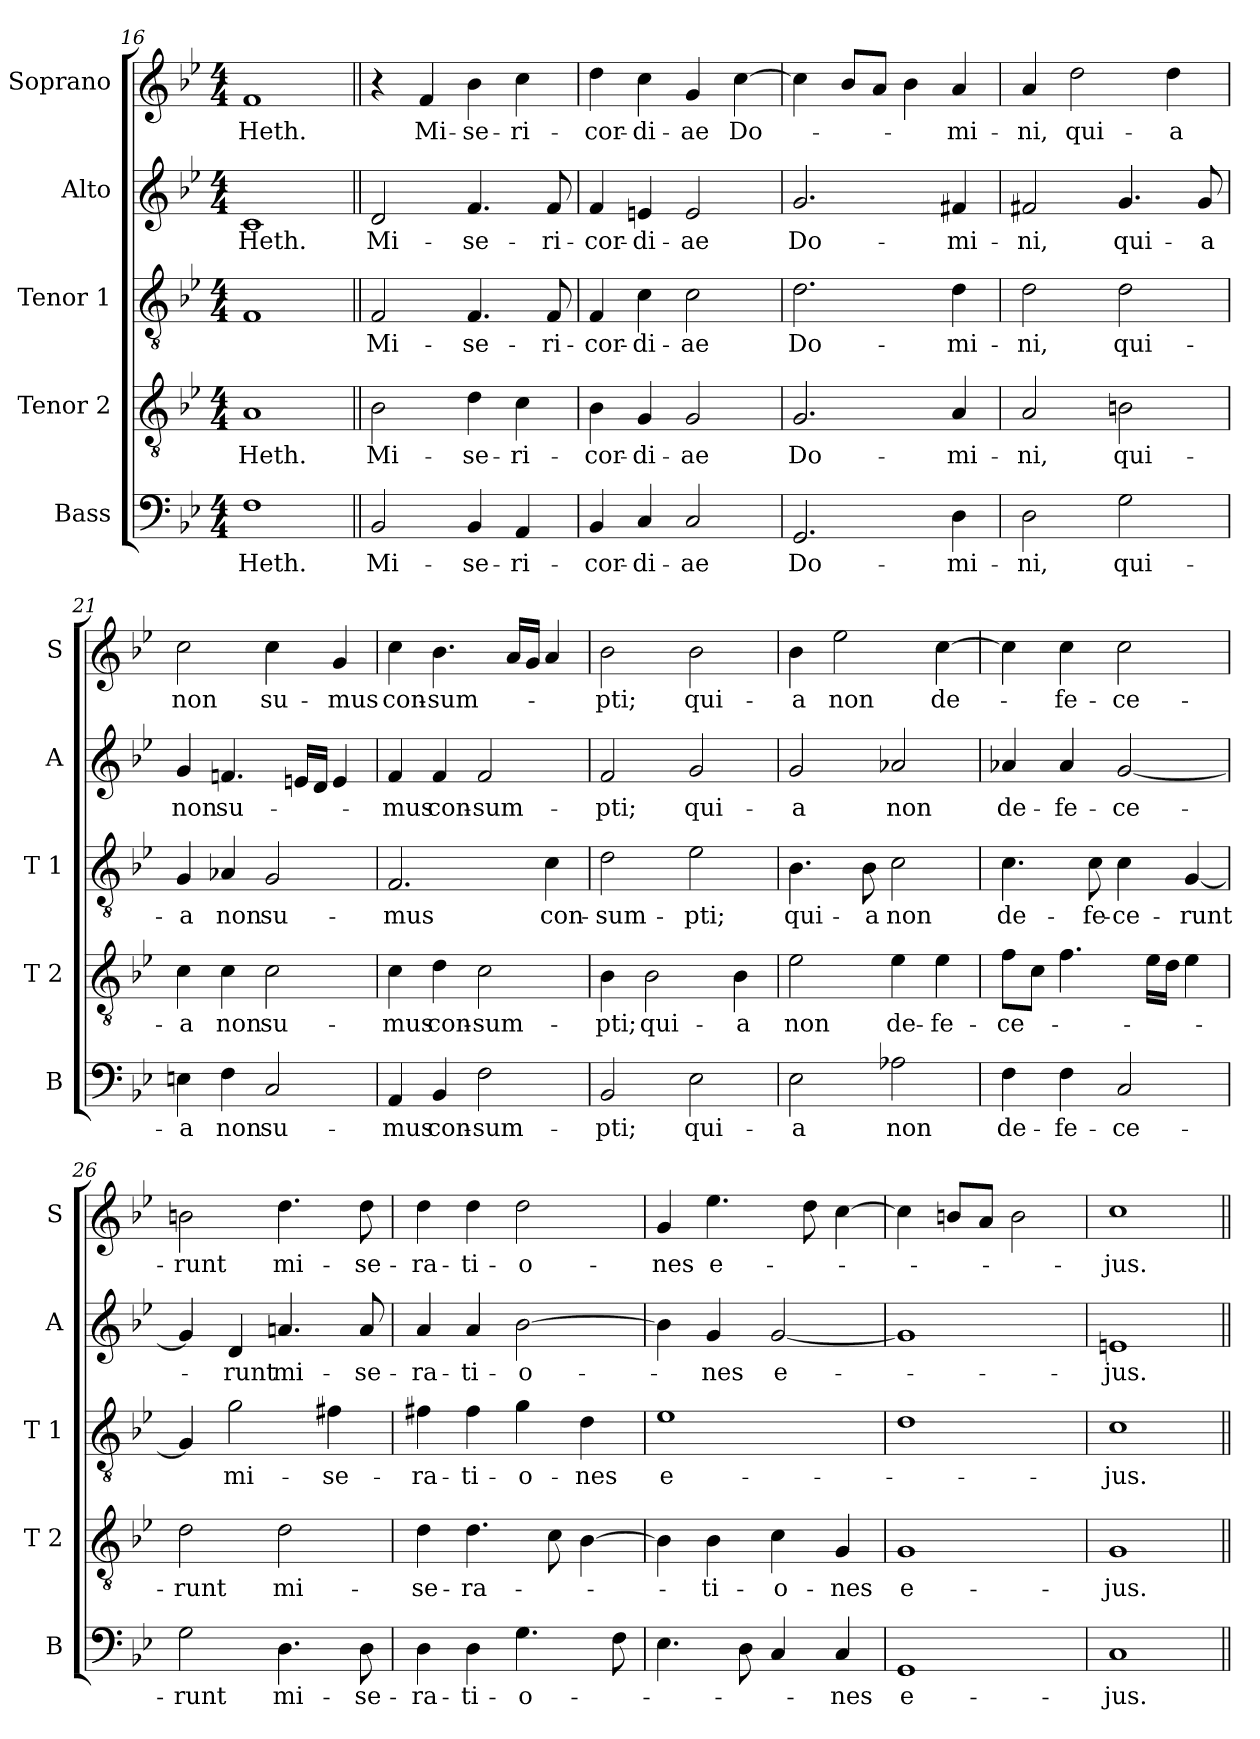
**kern	**text	**kern	**text	**kern	**text	**kern	**text	**kern	**text
*part5	*part5	*part4	*part4	*part3	*part3	*part2	*part2	*part1	*part1
*staff5	*staff5	*staff4	*staff4	*staff3	*staff3	*staff2	*staff2	*staff1	*staff1
*I"Bass	*	*I"Tenor 2	*	*I"Tenor 1	*	*I"Alto	*	*I"Soprano	*
*I'B	*	*I'T 2	*	*I'T 1	*	*I'A	*	*I'S	*
*clefF4	*	*clefGv2	*	*clefGv2	*	*clefG2	*	*clefG2	*
*k[b-e-]	*	*k[b-e-]	*	*k[b-e-]	*	*k[b-e-]	*	*k[b-e-]	*
*g:	*	*g:	*	*g:	*	*g:	*	*g:	*
*M4/4	*	*M4/4	*	*M4/4	*	*M4/4	*	*M4/4	*
=16	=16	=16	=16	=16	=16	=16	=16	=16	=16
!	!LO:LY:b	!	!LO:LY:b	!	!	!	!LO:LY:b	!	!LO:LY:b
1F	Heth.	1A	Heth.	1F	.	1c	Heth.	1f	Heth.
!!LO:PB:g=z
=17||	=17||	=17||	=17||	=17||	=17||	=17||	=17||	=17||	=17||
!	!LO:LY:b	!	!LO:LY:b	!	!LO:LY:b	!	!LO:LY:b	!	!
2BB-/	Mi-	2B-\	Mi-	2F/	Mi-	2d/	Mi-	4r	.
!	!	!	!	!	!	!	!	!	!LO:LY:b
.	.	.	.	.	.	.	.	4f/	Mi-
!	!LO:LY:b	!	!LO:LY:b	!	!LO:LY:b	!	!LO:LY:b	!	!LO:LY:b
4BB-/	-se-	4d\	-se-	4.F/	-se-	4.f/	-se-	4b-\	-se-
!	!LO:LY:b	!	!LO:LY:b	!	!	!	!	!	!LO:LY:b
4AA/	-ri-	4c\	-ri-	.	.	.	.	4cc\	-ri-
!	!	!	!	!	!LO:LY:b	!	!LO:LY:b	!	!
.	.	.	.	8F/	-ri-	8f/	-ri-	.	.
=18	=18	=18	=18	=18	=18	=18	=18	=18	=18
!	!LO:LY:b	!	!LO:LY:b	!	!LO:LY:b	!	!LO:LY:b	!	!LO:LY:b
4BB-/	-cor-	4B-\	-cor-	4F/	-cor-	4f/	-cor-	4dd\	-cor-
!	!LO:LY:b	!	!LO:LY:b	!	!LO:LY:b	!	!LO:LY:b	!	!LO:LY:b
4C/	-di-	4G/	-di-	4c\	-di-	4en/	-di-	4cc\	-di-
!	!LO:LY:b	!	!LO:LY:b	!	!LO:LY:b	!	!LO:LY:b	!	!LO:LY:b
2C/	-ae	2G/	-ae	2c\	-ae	2e/	-ae	4g/	-ae
!	!	!	!	!	!	!	!	!	!LO:LY:b
.	.	.	.	.	.	.	.	[4cc\	Do-
=19	=19	=19	=19	=19	=19	=19	=19	=19	=19
!	!LO:LY:b	!	!LO:LY:b	!	!LO:LY:b	!	!LO:LY:b	!	!
2.GG/	Do-	2.G/	Do-	2.d\	Do-	2.g/	Do-	4cc\]	.
.	.	.	.	.	.	.	.	8b-/L	.
.	.	.	.	.	.	.	.	8a/J	.
.	.	.	.	.	.	.	.	4b-\	.
!	!LO:LY:b	!	!LO:LY:b	!	!LO:LY:b	!	!LO:LY:b	!	!LO:LY:b
4D\	-mi-	4A/	-mi-	4d\	-mi-	4f#X/	-mi-	4a/	-mi-
=20	=20	=20	=20	=20	=20	=20	=20	=20	=20
!	!LO:LY:b	!	!LO:LY:b	!	!LO:LY:b	!	!LO:LY:b	!	!LO:LY:b
2D\	-ni,	2A/	-ni,	2d\	-ni,	2f#X/	-ni,	4a/	-ni,
!	!	!	!	!	!	!	!	!	!LO:LY:b
.	.	.	.	.	.	.	.	2dd\	qui-
!	!LO:LY:b	!	!LO:LY:b	!	!LO:LY:b	!	!LO:LY:b	!	!
2G\	qui-	2Bn\	qui-	2d\	qui-	4.g/	qui-	.	.
!	!	!	!	!	!	!	!	!	!LO:LY:b
.	.	.	.	.	.	.	.	4dd\	-a
!	!	!	!	!	!	!	!LO:LY:b	!	!
.	.	.	.	.	.	8g/	-a	.	.
=21	=21	=21	=21	=21	=21	=21	=21	=21	=21
!	!LO:LY:b	!	!LO:LY:b	!	!LO:LY:b	!	!LO:LY:b	!	!LO:LY:b
4En\	-a	4c\	-a	4G/	-a	4g/	non	2cc\	non
!	!LO:LY:b	!	!LO:LY:b	!	!LO:LY:b	!	!LO:LY:b	!	!
4F\	non	4c\	non	4A-X/	non	4.fn/	su-	.	.
!	!LO:LY:b	!	!LO:LY:b	!	!LO:LY:b	!	!	!	!LO:LY:b
2C/	su-	2c\	su-	2G/	su-	.	.	4cc\	su-
.	.	.	.	.	.	16en/LL	.	.	.
.	.	.	.	.	.	16d/JJ	.	.	.
!	!	!	!	!	!	!	!	!	!LO:LY:b
.	.	.	.	.	.	4e/	.	4g/	-mus
=22	=22	=22	=22	=22	=22	=22	=22	=22	=22
!	!LO:LY:b	!	!LO:LY:b	!	!LO:LY:b	!	!LO:LY:b	!	!LO:LY:b
4AA/	-mus	4c\	-mus	2.F/	-mus	4f/	-mus	4cc\	con-
!	!LO:LY:b	!	!LO:LY:b	!	!	!	!LO:LY:b	!	!LO:LY:b
4BB-/	con-	4d\	con-	.	.	4f/	con-	4.b-\	-sum-
!	!LO:LY:b	!	!LO:LY:b	!	!	!	!LO:LY:b	!	!
2F\	-sum-	2c\	-sum-	.	.	2f/	-sum-	.	.
.	.	.	.	.	.	.	.	16a/LL	.
.	.	.	.	.	.	.	.	16g/JJ	.
!	!	!	!	!	!LO:LY:b	!	!	!	!
.	.	.	.	4c\	con-	.	.	4a/	.
=23	=23	=23	=23	=23	=23	=23	=23	=23	=23
!	!LO:LY:b	!	!LO:LY:b	!	!LO:LY:b	!	!LO:LY:b	!	!LO:LY:b
2BB-/	-pti;	4B-\	-pti;	2d\	-sum-	2f/	-pti;	2b-\	-pti;
!	!	!	!LO:LY:b	!	!	!	!	!	!
.	.	2B-\	qui-	.	.	.	.	.	.
!	!LO:LY:b	!	!	!	!LO:LY:b	!	!LO:LY:b	!	!LO:LY:b
2E-\	qui-	.	.	2e-\	-pti;	2g/	qui-	2b-\	qui-
!	!	!	!LO:LY:b	!	!	!	!	!	!
.	.	4B-\	-a	.	.	.	.	.	.
!!LO:LB:g=z
=24	=24	=24	=24	=24	=24	=24	=24	=24	=24
!	!LO:LY:b	!	!LO:LY:b	!	!LO:LY:b	!	!LO:LY:b	!	!LO:LY:b
2E-\	-a	2e-\	non	4.B-\	qui-	2g/	-a	4b-\	-a
!	!	!	!	!	!	!	!	!	!LO:LY:b
.	.	.	.	.	.	.	.	2ee-\	non
!	!	!	!	!	!LO:LY:b	!	!	!	!
.	.	.	.	8B-\	-a	.	.	.	.
!	!LO:LY:b	!	!LO:LY:b	!	!LO:LY:b	!	!LO:LY:b	!	!
2A-X\	non	4e-\	de-	2c\	non	2a-X/	non	.	.
!	!	!	!LO:LY:b	!	!	!	!	!	!LO:LY:b
.	.	4e-\	-fe-	.	.	.	.	[4cc\	de-
=25	=25	=25	=25	=25	=25	=25	=25	=25	=25
!	!LO:LY:b	!	!LO:LY:b	!	!LO:LY:b	!	!LO:LY:b	!	!
4F\	de-	8f\L	-ce-	4.c\	de-	4a-X/	de-	4cc\]	.
.	.	8c\J	.	.	.	.	.	.	.
!	!LO:LY:b	!	!	!	!	!	!LO:LY:b	!	!LO:LY:b
4F\	-fe-	4.f\	.	.	.	4a-/	-fe-	4cc\	-fe-
!	!	!	!	!	!LO:LY:b	!	!	!	!
.	.	.	.	8c\	-fe-	.	.	.	.
!	!LO:LY:b	!	!	!	!LO:LY:b	!	!LO:LY:b	!	!LO:LY:b
2C/	-ce-	.	.	4c\	-ce-	[2g/	-ce-	2cc\	-ce-
.	.	16e-\LL	.	.	.	.	.	.	.
.	.	16d\JJ	.	.	.	.	.	.	.
!	!	!	!	!	!LO:LY:b	!	!	!	!
.	.	4e-\	.	[4G/	-runt	.	.	.	.
=26	=26	=26	=26	=26	=26	=26	=26	=26	=26
!	!LO:LY:b	!	!LO:LY:b	!	!	!	!	!	!LO:LY:b
2G\	-runt	2d\	-runt	4G/]	.	4g/]	.	2bn\	-runt
!	!	!	!	!	!LO:LY:b	!	!LO:LY:b	!	!
.	.	.	.	2g\	mi-	4d/	-runt	.	.
!	!LO:LY:b	!	!LO:LY:b	!	!	!	!LO:LY:b	!	!LO:LY:b
4.D\	mi-	2d\	mi-	.	.	4.an/	mi-	4.dd\	mi-
!	!	!	!	!	!LO:LY:b	!	!	!	!
.	.	.	.	4f#X\	-se-	.	.	.	.
!	!LO:LY:b	!	!	!	!	!	!LO:LY:b	!	!LO:LY:b
8D\	-se-	.	.	.	.	8a/	-se-	8dd\	-se-
=27	=27	=27	=27	=27	=27	=27	=27	=27	=27
!	!LO:LY:b	!	!LO:LY:b	!	!LO:LY:b	!	!LO:LY:b	!	!LO:LY:b
4D\	-ra-	4d\	-se-	4f#X\	-ra-	4a/	-ra-	4dd\	-ra-
!	!LO:LY:b	!	!LO:LY:b	!	!LO:LY:b	!	!LO:LY:b	!	!LO:LY:b
4D\	-ti-	4.d\	-ra-	4f#\	-ti-	4a/	-ti-	4dd\	-ti-
!	!LO:LY:b	!	!	!	!LO:LY:b	!	!LO:LY:b	!	!LO:LY:b
4.G\	-o-	.	.	4g\	-o-	[2b-\	-o-	2dd\	-o-
.	.	8c\	.	.	.	.	.	.	.
!	!	!	!	!	!LO:LY:b	!	!	!	!
.	.	[4B-\	.	4d\	-nes	.	.	.	.
8F\	.	.	.	.	.	.	.	.	.
=28	=28	=28	=28	=28	=28	=28	=28	=28	=28
!	!	!	!	!	!LO:LY:b	!	!	!	!LO:LY:b
4.E-\	.	4B-\]	.	1e-	e-	4b-\]	.	4g/	-nes
!	!	!	!LO:LY:b	!	!	!	!LO:LY:b	!	!LO:LY:b
.	.	4B-\	-ti-	.	.	4g/	-nes	4.ee-\	e-
8D\	.	.	.	.	.	.	.	.	.
!	!	!	!LO:LY:b	!	!	!	!LO:LY:b	!	!
4C/	.	4c\	-o-	.	.	[2g/	e-	.	.
.	.	.	.	.	.	.	.	8dd\	.
!	!LO:LY:b	!	!LO:LY:b	!	!	!	!	!	!
4C/	-nes	4G/	-nes	.	.	.	.	[4cc\	.
=29	=29	=29	=29	=29	=29	=29	=29	=29	=29
!	!LO:LY:b	!	!LO:LY:b	!	!	!	!	!	!
1GG	e-	1G	e-	1d	.	1g]	.	4cc\]	.
.	.	.	.	.	.	.	.	8bn/L	.
.	.	.	.	.	.	.	.	8a/J	.
.	.	.	.	.	.	.	.	2b\	.
=30	=30	=30	=30	=30	=30	=30	=30	=30	=30
!	!LO:LY:b	!	!LO:LY:b	!	!LO:LY:b	!	!LO:LY:b	!	!LO:LY:b
1C	-jus.	1G	-jus.	1c	-jus.	1en	-jus.	1cc	-jus.
=||	=||	=||	=||	=||	=||	=||	=||	=||	=||
*-	*-	*-	*-	*-	*-	*-	*-	*-	*-
